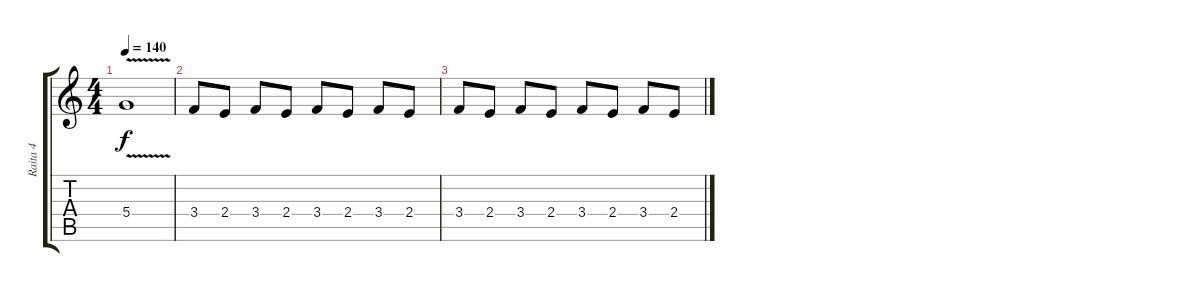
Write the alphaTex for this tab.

\track ("Raita 4" "Raita 4") {instrument distortionguitar}
\staff {score tabs}
\tuning (E4 B3 G3 D3 A2 E2) {hide}
\ts (4 4)
\tempo 140
\clef g2
\ks c
5.4{v}.1{dy f} |
3.4.8 2.4.8 3.4.8 2.4.8 3.4.8 2.4.8 3.4.8 2.4.8 |
3.4.8 2.4.8 3.4.8 2.4.8 3.4.8 2.4.8 3.4.8 2.4.8
